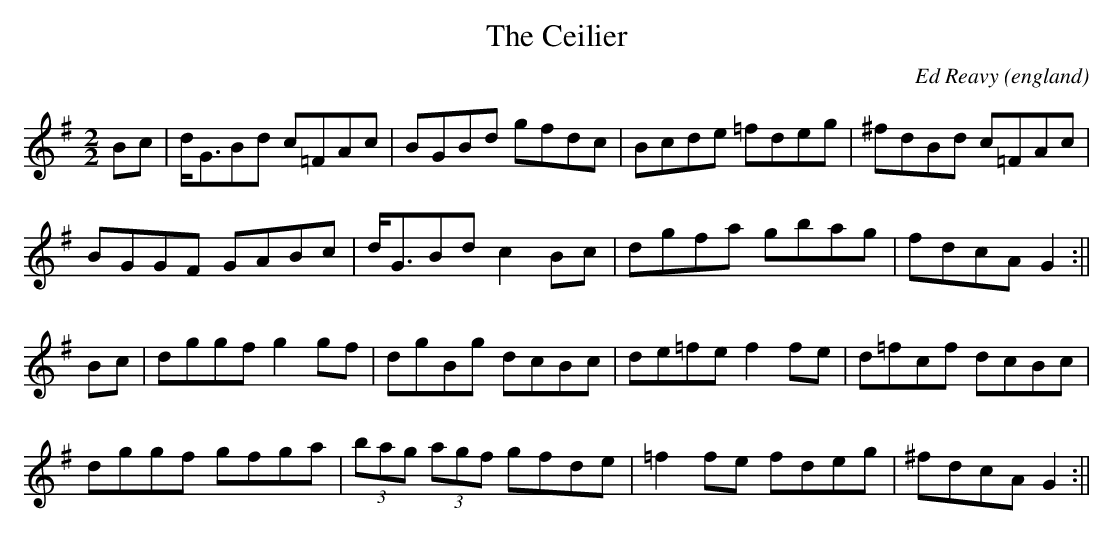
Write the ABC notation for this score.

X:1
T:The Ceilier
O:england
M:2/2
L:1/8
C:Ed Reavy
K:G
Bc|d<GBd c=FAc|BGBd gfdc|Bcde =fdeg|^fdBd c=FAc|
BGGF GABc|d<GBd c2 Bc|dgfa gbag|fdcA G2:||
Bc|dggf g2 gf|dgBg dcBc|de=fe f2 fe|d=fcf dcBc|
dggf gfga|(3bag (3agf gfde|=f2 fe fdeg|^fdcA G2:||
